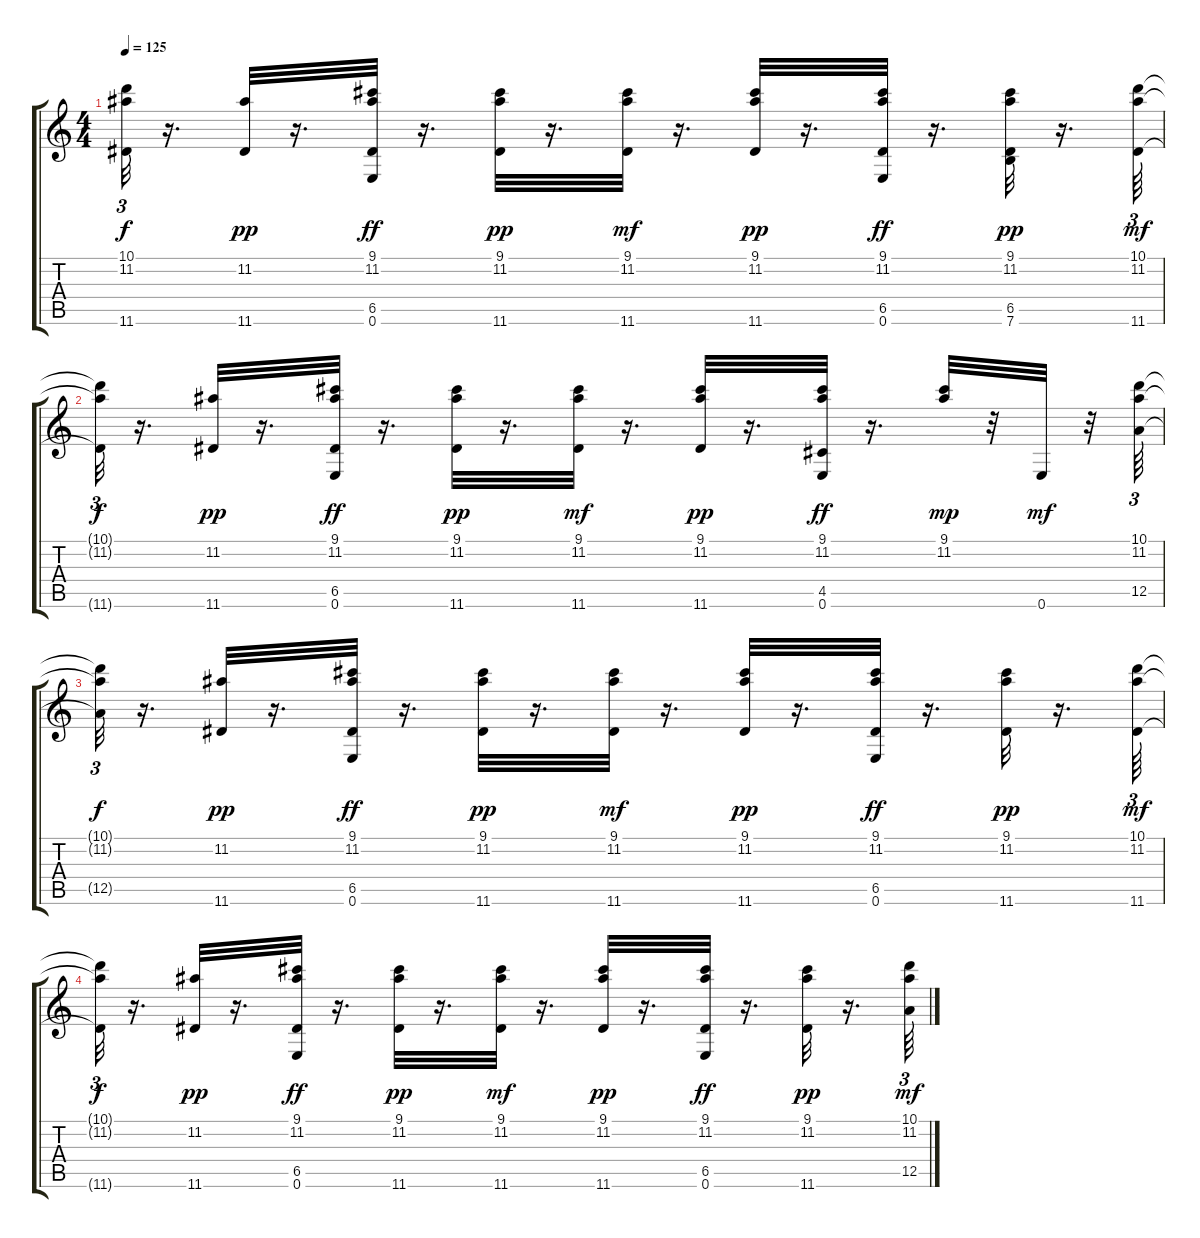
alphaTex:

\track "" {instrument acousticbass}
\staff {score tabs}
\tuning (E4 B3 G3 D3 A2 E2) {hide}
\ts (4 4)
\tempo 125
\clef g2
\ks c
(10.1{t} 11.2{t} 11.6{t}).32{tu (3 2) dy f} r.16{d} (11.2 11.6).32{dy pp} r.16{d} (9.1 11.2 6.5 0.6).32{dy ff} r.16{d} (9.1 11.2 11.6).32{dy pp} r.16{d} (9.1 11.2 11.6).32{dy mf} r.16{d} (9.1 11.2 11.6).32{dy pp} r.16{d} (9.1 11.2 6.5 0.6).32{dy ff} r.16{d} (9.1 11.2 6.5 7.6).32{dy pp} r.16{d} (10.1 11.2 11.6).64{tu (3 2) dy mf} |
(10.1{t} 11.2{t} 11.6{t}).32{tu (3 2) dy f} r.16{d} (11.2 11.6).32{dy pp} r.16{d} (9.1 11.2 6.5 0.6).32{dy ff} r.16{d} (9.1 11.2 11.6).32{dy pp} r.16{d} (9.1 11.2 11.6).32{dy mf} r.16{d} (9.1 11.2 11.6).32{dy pp} r.16{d} (9.1 11.2 4.5 0.6).32{dy ff} r.16{d} (9.1 11.2).32{dy mp} r.32 0.6.32{dy mf} r.32 (10.1 11.2 12.5).64{tu (3 2)} |
(10.1{t} 11.2{t} 12.5{t}).32{tu (3 2) dy f} r.16{d} (11.2 11.6).32{dy pp} r.16{d} (9.1 11.2 6.5 0.6).32{dy ff} r.16{d} (9.1 11.2 11.6).32{dy pp} r.16{d} (9.1 11.2 11.6).32{dy mf} r.16{d} (9.1 11.2 11.6).32{dy pp} r.16{d} (9.1 11.2 6.5 0.6).32{dy ff} r.16{d} (9.1 11.2 11.6).32{dy pp} r.16{d} (10.1 11.2 11.6).64{tu (3 2) dy mf} |
(10.1{t} 11.2{t} 11.6{t}).32{tu (3 2) dy f} r.16{d} (11.2 11.6).32{dy pp} r.16{d} (9.1 11.2 6.5 0.6).32{dy ff} r.16{d} (9.1 11.2 11.6).32{dy pp} r.16{d} (9.1 11.2 11.6).32{dy mf} r.16{d} (9.1 11.2 11.6).32{dy pp} r.16{d} (9.1 11.2 6.5 0.6).32{dy ff} r.16{d} (9.1 11.2 11.6).32{dy pp} r.16{d} (10.1 11.2 12.5).64{tu (3 2) dy mf}
